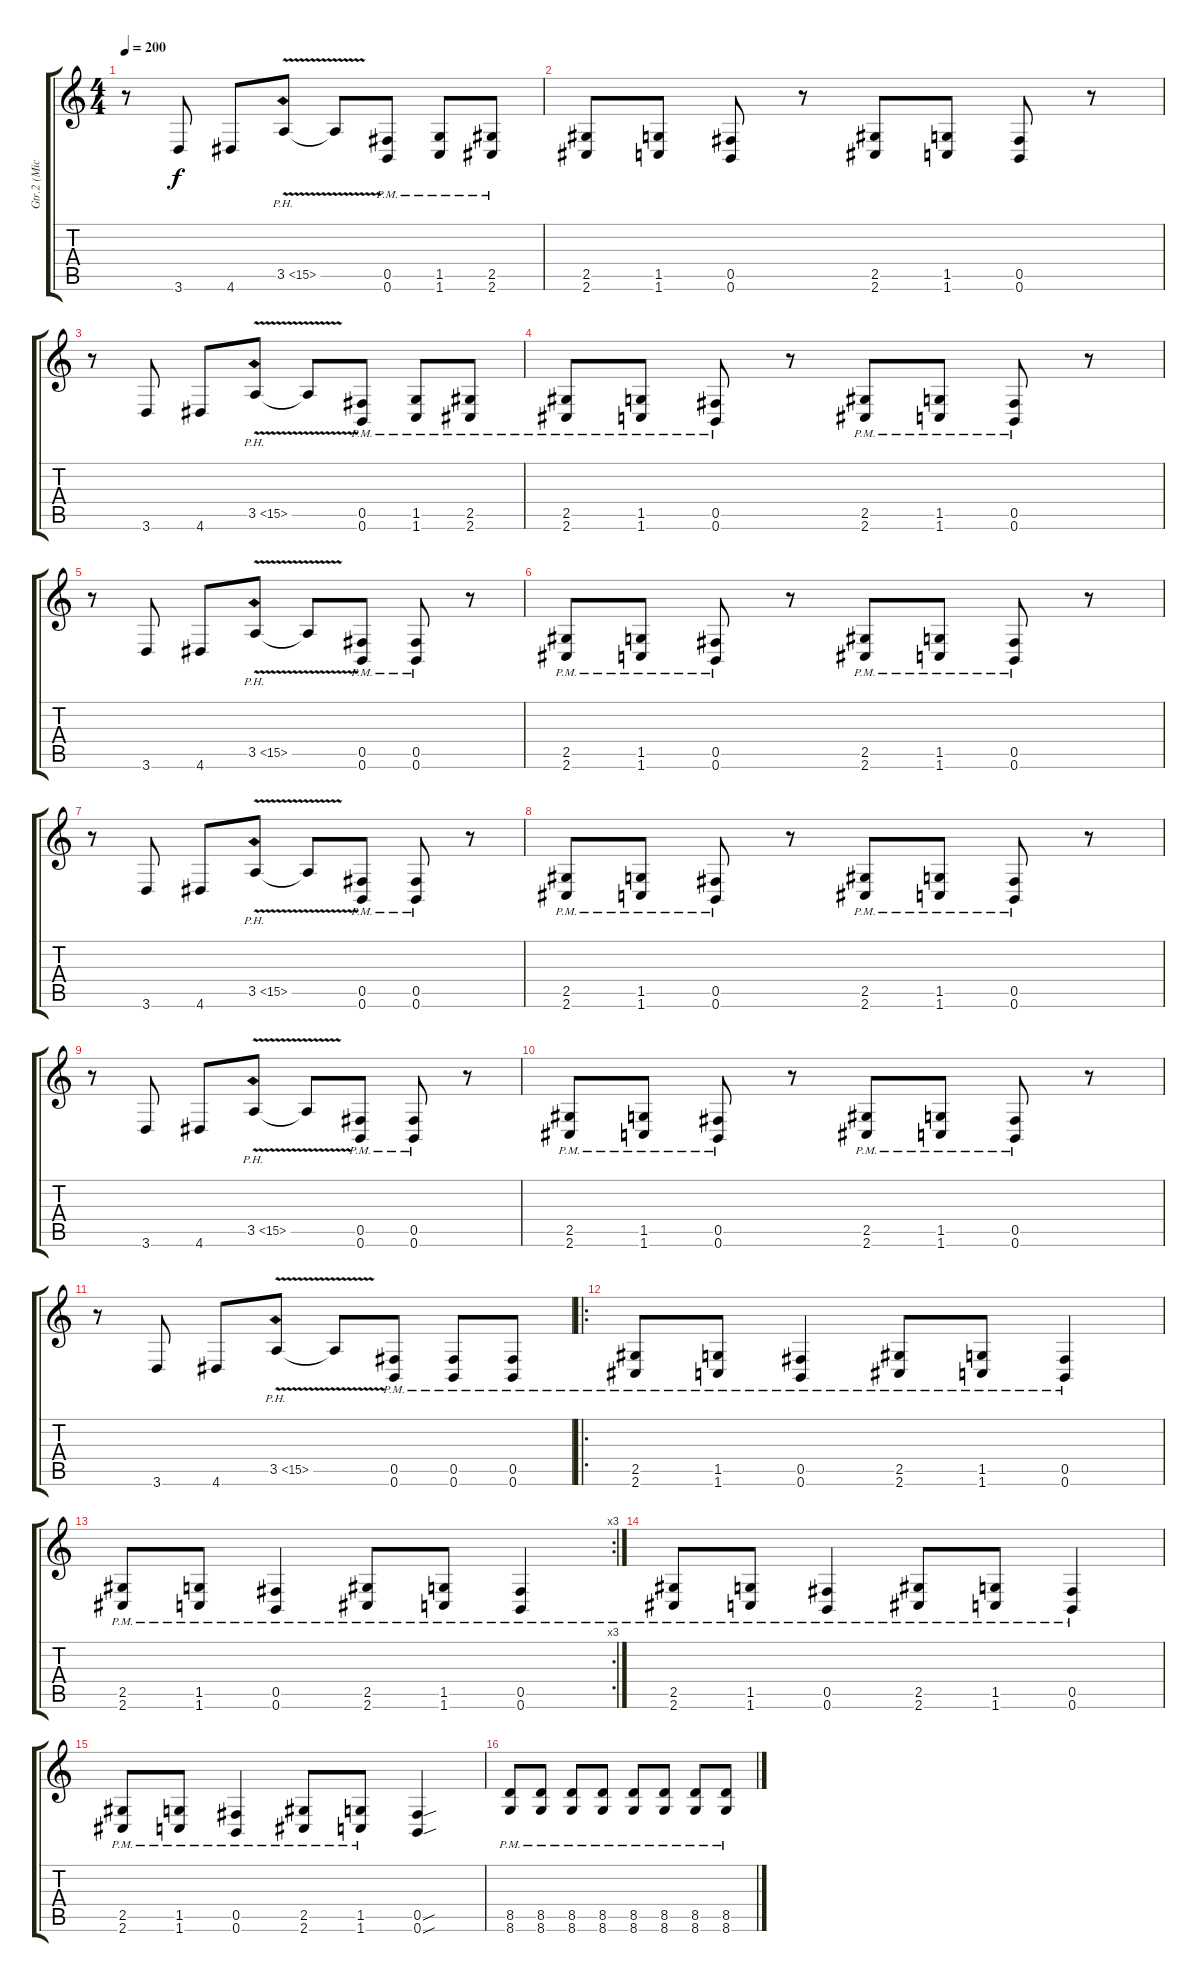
\track ("Gtr.2 (Mic Thompson)" "Gtr.2 (Mic") {instrument distortionguitar}
\staff {score tabs}
\tuning (Db4 Ab3 E3 B2 Gb2 B1) {hide}
\ts (4 4)
\tempo 200
\clef g2
\ks c
r.8{dy f} 3.6.8 4.6.8 3.5{ph 12 v}.8 3.5{t}.8 (0.5{pm} 0.6{pm}).8 (1.5{pm} 1.6{pm}).8 (2.5{pm} 2.6{pm}).8 |
(2.5 2.6).8 (1.5 1.6).8 (0.5 0.6).8 r.8 (2.5 2.6).8 (1.5 1.6).8 (0.5 0.6).8 r.8 |
r.8 3.6.8 4.6.8 3.5{ph 12 v}.8 3.5{t}.8 (0.5{pm} 0.6{pm}).8 (1.5{pm} 1.6{pm}).8 (2.5{pm} 2.6{pm}).8 |
(2.5{pm} 2.6{pm}).8 (1.5{pm} 1.6{pm}).8 (0.5{pm} 0.6{pm}).8 r.8 (2.5{pm} 2.6{pm}).8 (1.5{pm} 1.6{pm}).8 (0.5{pm} 0.6{pm}).8 r.8 |
r.8 3.6.8 4.6.8 3.5{ph 12 v}.8 3.5{t}.8 (0.5{pm} 0.6{pm}).8 (0.5{pm} 0.6{pm}).8 r.8 |
(2.5{pm} 2.6{pm}).8 (1.5{pm} 1.6{pm}).8 (0.5{pm} 0.6{pm}).8 r.8 (2.5{pm} 2.6{pm}).8 (1.5{pm} 1.6{pm}).8 (0.5{pm} 0.6{pm}).8 r.8 |
r.8 3.6.8 4.6.8 3.5{ph 12 v}.8 3.5{t}.8 (0.5{pm} 0.6{pm}).8 (0.5{pm} 0.6{pm}).8 r.8 |
(2.5{pm} 2.6{pm}).8 (1.5{pm} 1.6{pm}).8 (0.5{pm} 0.6{pm}).8 r.8 (2.5{pm} 2.6{pm}).8 (1.5{pm} 1.6{pm}).8 (0.5{pm} 0.6{pm}).8 r.8 |
r.8 3.6.8 4.6.8 3.5{ph 12 v}.8 3.5{t}.8 (0.5{pm} 0.6{pm}).8 (0.5{pm} 0.6{pm}).8 r.8 |
(2.5{pm} 2.6{pm}).8 (1.5{pm} 1.6{pm}).8 (0.5{pm} 0.6{pm}).8 r.8 (2.5{pm} 2.6{pm}).8 (1.5{pm} 1.6{pm}).8 (0.5{pm} 0.6{pm}).8 r.8 |
r.8 3.6.8 4.6.8 3.5{ph 12 v}.8 3.5{t}.8 (0.5{pm} 0.6{pm}).8 (0.5{pm} 0.6{pm}).8 (0.5{pm} 0.6{pm}).8 |
\ro
(2.5{pm} 2.6{pm}).8 (1.5{pm} 1.6{pm}).8 (0.5{pm} 0.6{pm}).4 (2.5{pm} 2.6{pm}).8 (1.5{pm} 1.6{pm}).8 (0.5{pm} 0.6{pm}).4 |
\rc 3
(2.5{pm} 2.6{pm}).8 (1.5{pm} 1.6{pm}).8 (0.5{pm} 0.6{pm}).4 (2.5{pm} 2.6{pm}).8 (1.5{pm} 1.6{pm}).8 (0.5{pm} 0.6{pm}).4 |
(2.5{pm} 2.6{pm}).8 (1.5{pm} 1.6{pm}).8 (0.5{pm} 0.6{pm}).4 (2.5{pm} 2.6{pm}).8 (1.5{pm} 1.6{pm}).8 (0.5{pm} 0.6{pm}).4 |
(2.5{pm} 2.6{pm}).8 (1.5{pm} 1.6{pm}).8 (0.5{pm} 0.6{pm}).4 (2.5{pm} 2.6{pm}).8 (1.5{pm} 1.6{pm}).8 (0.5{sou} 0.6{sou}).4 |
(8.5{pm} 8.6{pm}).8 (8.5{pm} 8.6{pm}).8 (8.5{pm} 8.6{pm}).8 (8.5{pm} 8.6{pm}).8 (8.5{pm} 8.6{pm}).8 (8.5{pm} 8.6{pm}).8 (8.5{pm} 8.6{pm}).8 (8.5{pm} 8.6{pm}).8
